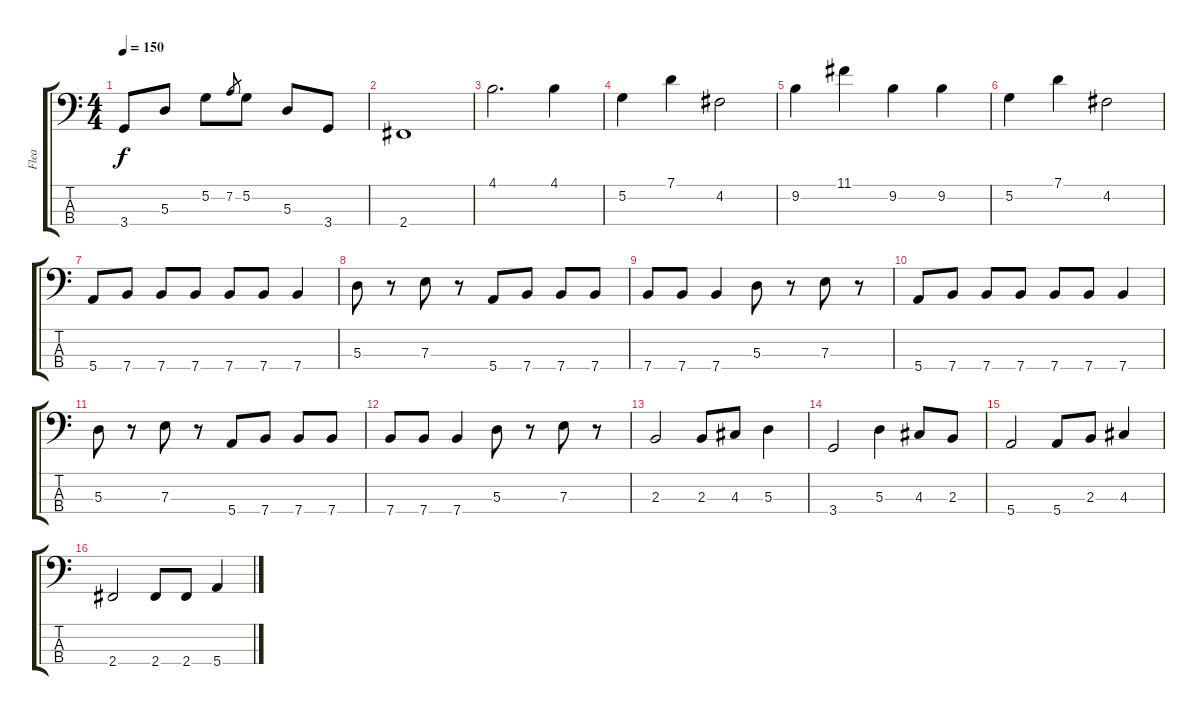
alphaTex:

\track ("Flea" "Flea") {instrument electricbassfinger}
\staff {score tabs}
\tuning (G2 D2 A1 E1) {hide}
\ts (4 4)
\tempo 150
\clef f4
\ks c
3.4.8{dy f} 5.3.8 5.2.8 7.2.8{gr} 5.2.8 5.3.8 3.4.8 |
2.4.1 |
4.1.2{d} 4.1.4 |
5.2.4 7.1.4 4.2.2 |
9.2.4 11.1.4 9.2.4 9.2.4 |
5.2.4 7.1.4 4.2.2 |
5.4.8 7.4.8 7.4.8 7.4.8 7.4.8 7.4.8 7.4.4 |
5.3.8 r.8 7.3.8 r.8 5.4.8 7.4.8 7.4.8 7.4.8 |
7.4.8 7.4.8 7.4.4 5.3.8 r.8 7.3.8 r.8 |
5.4.8 7.4.8 7.4.8 7.4.8 7.4.8 7.4.8 7.4.4 |
5.3.8 r.8 7.3.8 r.8 5.4.8 7.4.8 7.4.8 7.4.8 |
7.4.8 7.4.8 7.4.4 5.3.8 r.8 7.3.8 r.8 |
2.3.2 2.3.8 4.3.8 5.3.4 |
3.4.2 5.3.4 4.3.8 2.3.8 |
5.4.2 5.4.8 2.3.8 4.3.4 |
2.4.2 2.4.8 2.4.8 5.4.4
